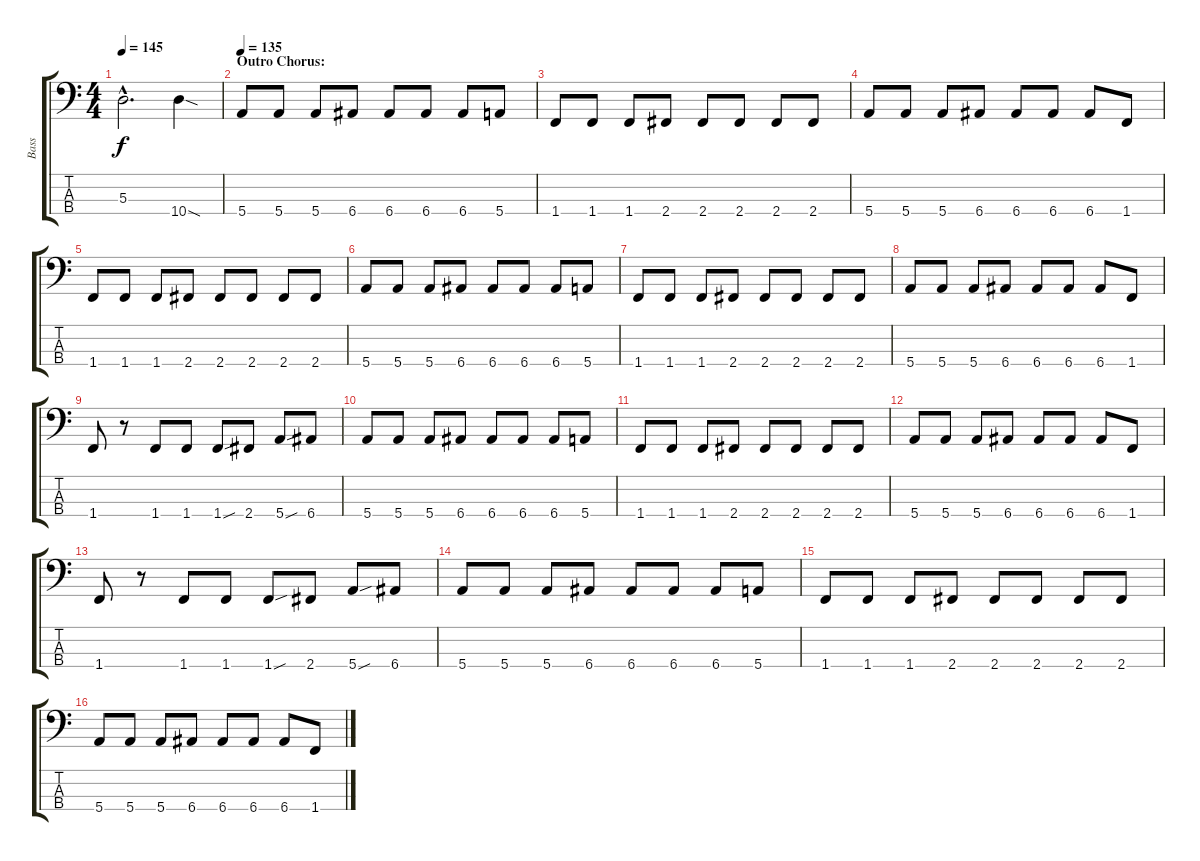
\track ("Bass" "Bass") {instrument electricbasspick}
\staff {score tabs}
\tuning (G2 D2 A1 E1) {hide}
\ts (4 4)
\tempo 145
\clef f4
\ks c
5.3{hac t}.2{d dy f} 10.4{sod}.4 |
\section ("" "Outro Chorus:")
\tempo 135
5.4.8 5.4.8 5.4.8 6.4.8 6.4.8 6.4.8 6.4.8 5.4.8 |
1.4.8 1.4.8 1.4.8 2.4.8 2.4.8 2.4.8 2.4.8 2.4.8 |
5.4.8 5.4.8 5.4.8 6.4.8 6.4.8 6.4.8 6.4.8 1.4.8 |
1.4.8 1.4.8 1.4.8 2.4.8 2.4.8 2.4.8 2.4.8 2.4.8 |
5.4.8 5.4.8 5.4.8 6.4.8 6.4.8 6.4.8 6.4.8 5.4.8 |
1.4.8 1.4.8 1.4.8 2.4.8 2.4.8 2.4.8 2.4.8 2.4.8 |
5.4.8 5.4.8 5.4.8 6.4.8 6.4.8 6.4.8 6.4.8 1.4.8 |
1.4.8 r.8 1.4.8 1.4.8 1.4{sou}.8 2.4.8 5.4{sou}.8 6.4.8 |
5.4.8 5.4.8 5.4.8 6.4.8 6.4.8 6.4.8 6.4.8 5.4.8 |
1.4.8 1.4.8 1.4.8 2.4.8 2.4.8 2.4.8 2.4.8 2.4.8 |
5.4.8 5.4.8 5.4.8 6.4.8 6.4.8 6.4.8 6.4.8 1.4.8 |
1.4.8 r.8 1.4.8 1.4.8 1.4{sou}.8 2.4.8 5.4{sou}.8 6.4.8 |
5.4.8 5.4.8 5.4.8 6.4.8 6.4.8 6.4.8 6.4.8 5.4.8 |
1.4.8 1.4.8 1.4.8 2.4.8 2.4.8 2.4.8 2.4.8 2.4.8 |
5.4.8 5.4.8 5.4.8 6.4.8 6.4.8 6.4.8 6.4.8 1.4.8
